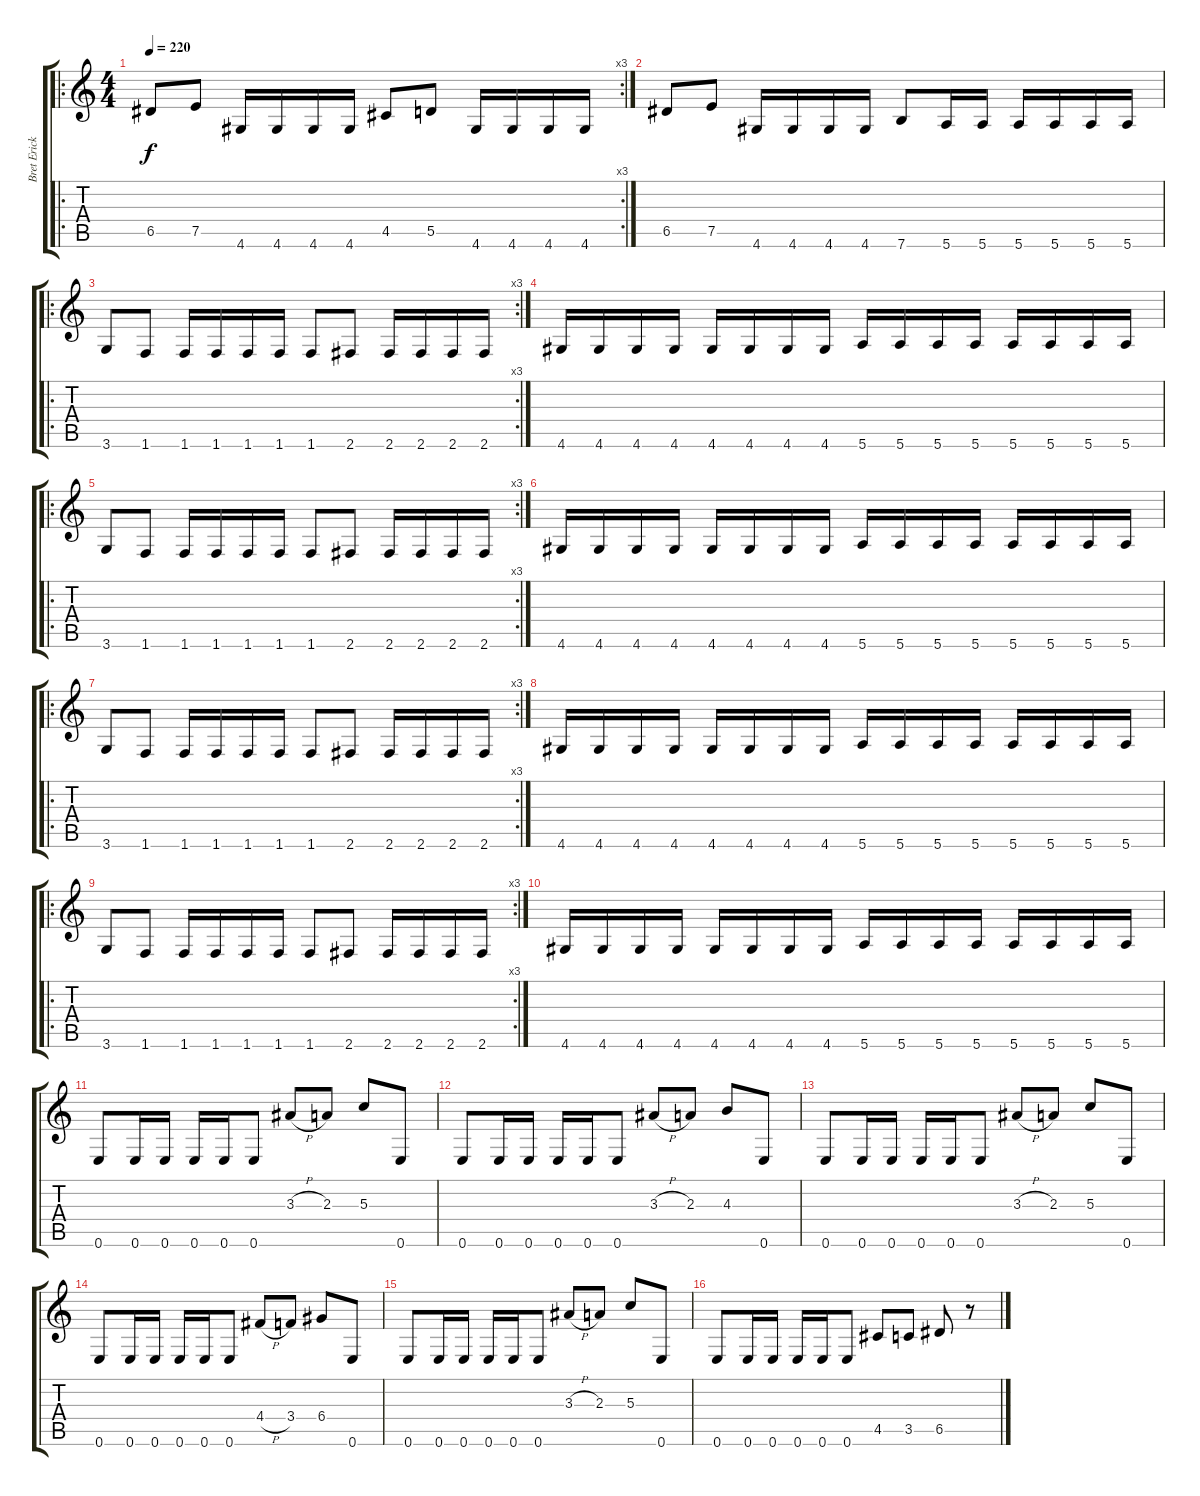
\track ("Bret Ericksen" "Bret Erick") {instrument overdrivenguitar}
\staff {score tabs}
\tuning (E4 B3 G3 D3 A2 E2) {hide}
\ro
\rc 3
\ts (4 4)
\tempo 220
\clef g2
\ks c
6.5.8{dy f} 7.5.8 4.6.16 4.6.16 4.6.16 4.6.16 4.5.8 5.5.8 4.6.16 4.6.16 4.6.16 4.6.16 |
6.5.8 7.5.8 4.6.16 4.6.16 4.6.16 4.6.16 7.6.8 5.6.16 5.6.16 5.6.16 5.6.16 5.6.16 5.6.16 |
\ro
\rc 3
3.6.8 1.6.8 1.6.16 1.6.16 1.6.16 1.6.16 1.6.8 2.6.8 2.6.16 2.6.16 2.6.16 2.6.16 |
4.6.16 4.6.16 4.6.16 4.6.16 4.6.16 4.6.16 4.6.16 4.6.16 5.6.16 5.6.16 5.6.16 5.6.16 5.6.16 5.6.16 5.6.16 5.6.16 |
\ro
\rc 3
3.6.8 1.6.8 1.6.16 1.6.16 1.6.16 1.6.16 1.6.8 2.6.8 2.6.16 2.6.16 2.6.16 2.6.16 |
4.6.16 4.6.16 4.6.16 4.6.16 4.6.16 4.6.16 4.6.16 4.6.16 5.6.16 5.6.16 5.6.16 5.6.16 5.6.16 5.6.16 5.6.16 5.6.16 |
\ro
\rc 3
3.6.8 1.6.8 1.6.16 1.6.16 1.6.16 1.6.16 1.6.8 2.6.8 2.6.16 2.6.16 2.6.16 2.6.16 |
4.6.16 4.6.16 4.6.16 4.6.16 4.6.16 4.6.16 4.6.16 4.6.16 5.6.16 5.6.16 5.6.16 5.6.16 5.6.16 5.6.16 5.6.16 5.6.16 |
\ro
\rc 3
3.6.8 1.6.8 1.6.16 1.6.16 1.6.16 1.6.16 1.6.8 2.6.8 2.6.16 2.6.16 2.6.16 2.6.16 |
4.6.16 4.6.16 4.6.16 4.6.16 4.6.16 4.6.16 4.6.16 4.6.16 5.6.16 5.6.16 5.6.16 5.6.16 5.6.16 5.6.16 5.6.16 5.6.16 |
0.6.8 0.6.16 0.6.16 0.6.16 0.6.16 0.6.8 3.3{h}.8 2.3.8 5.3.8 0.6.8 |
0.6.8 0.6.16 0.6.16 0.6.16 0.6.16 0.6.8 3.3{h}.8 2.3.8 4.3.8 0.6.8 |
0.6.8 0.6.16 0.6.16 0.6.16 0.6.16 0.6.8 3.3{h}.8 2.3.8 5.3.8 0.6.8 |
0.6.8 0.6.16 0.6.16 0.6.16 0.6.16 0.6.8 4.4{h}.8 3.4.8 6.4.8 0.6.8 |
0.6.8 0.6.16 0.6.16 0.6.16 0.6.16 0.6.8 3.3{h}.8 2.3.8 5.3.8 0.6.8 |
0.6.8 0.6.16 0.6.16 0.6.16 0.6.16 0.6.8 4.5.8 3.5.8 6.5.8 r.8
